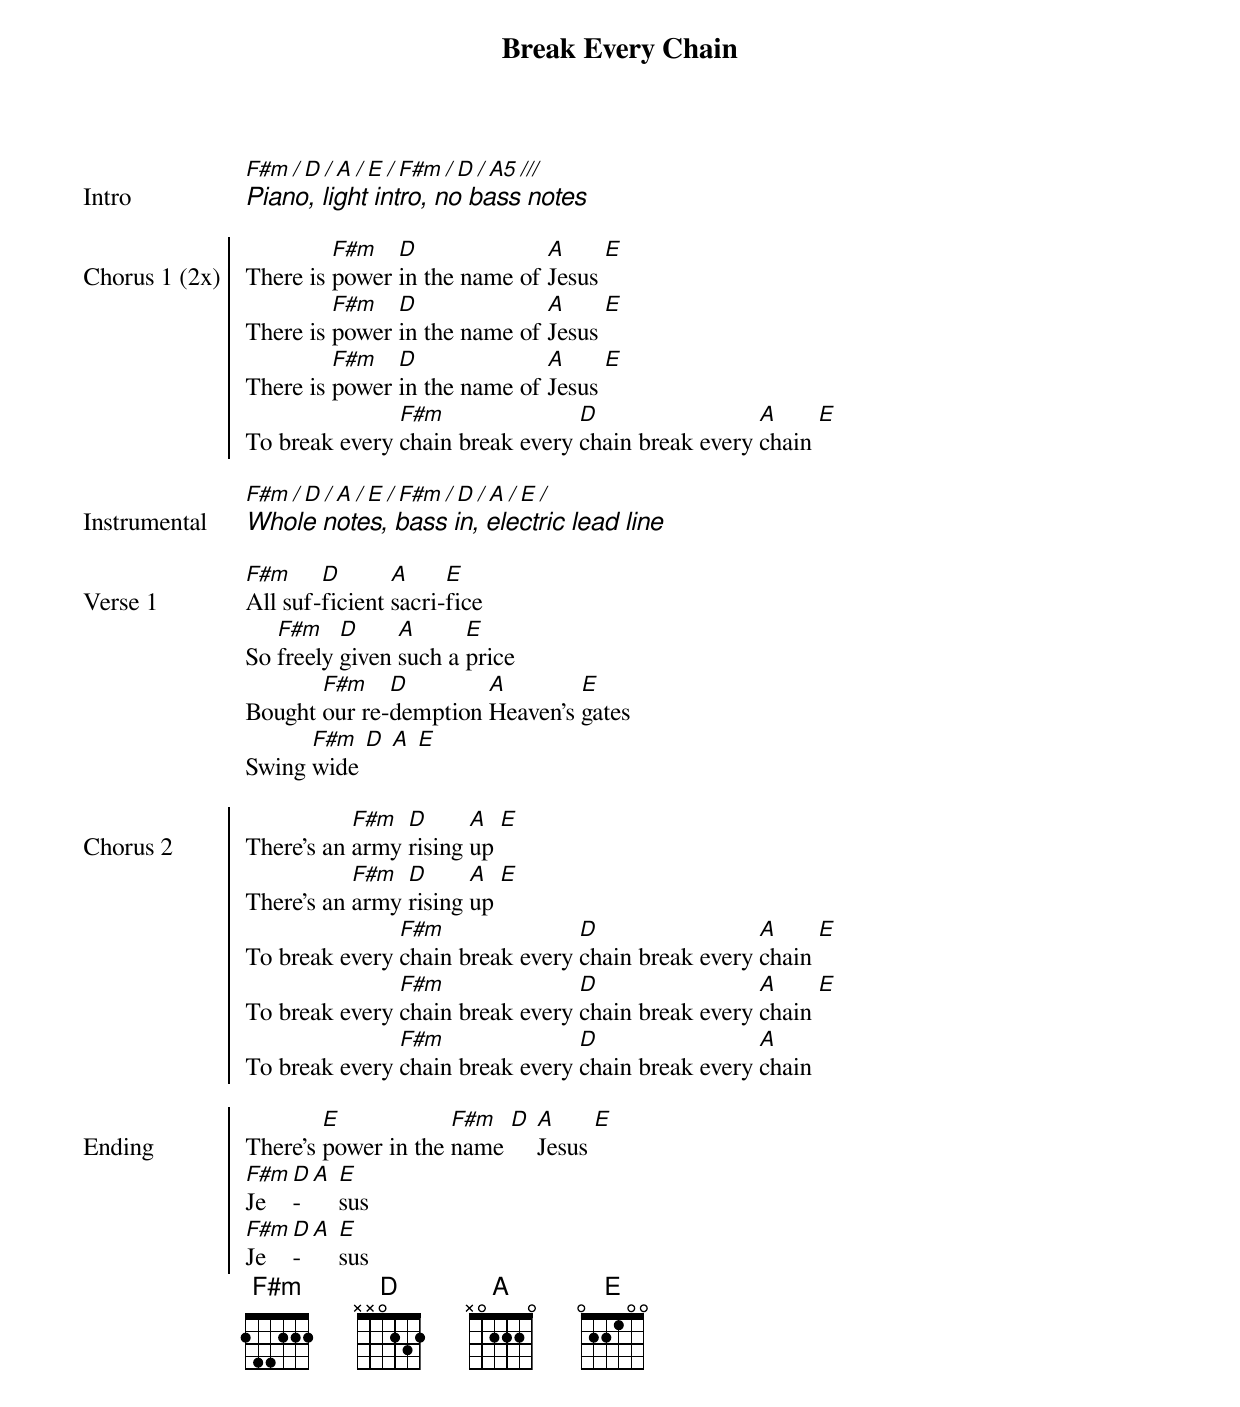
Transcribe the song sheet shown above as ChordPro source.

{title: Break Every Chain}
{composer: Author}
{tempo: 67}
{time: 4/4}
{transpose: 3}
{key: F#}

{start_of_verse: Intro}
[D#m /][B /][F# /][C# /][D#m /][B /][F#5 ///]
{ci: Piano, light intro, no bass notes}
{end_of_verse: Intro}

{soc: Chorus 1 (2x)}
There is [D#m]power [B]in the name of [F#]Jesus [C#]
There is [D#m]power [B]in the name of [F#]Jesus [C#]
There is [D#m]power [B]in the name of [F#]Jesus [C#]
To break every [D#m]chain break every [B]chain break every [F#]chain [C#]
{eoc: Chorus 1 (2x)}

{start_of_verse: Instrumental}
[D#m /][B /][F# /][C# /][D#m /][B /][F# /][C# /]
{ci: Whole notes, bass in, electric lead line}
{end_of_verse: Instrumental}

{start_of_verse: Verse 1}
[D#m]All suf-[B]ficient [F#]sacri-[C#]fice
So [D#m]freely [B]given [F#]such a [C#]price
Bought [D#m]our re-[B]demption [F#]Heaven's [C#]gates
Swing [D#m]wide [B] [F#] [C#]
{end_of_verse: Verse 1}

{soc: Chorus 2}
There's an [D#m]army [B]rising [F#]up [C#]
There's an [D#m]army [B]rising [F#]up [C#]
To break every [D#m]chain break every [B]chain break every [F#]chain [C#]
To break every [D#m]chain break every [B]chain break every [F#]chain [C#]
To break every [D#m]chain break every [B]chain break every [F#]chain
{eoc: Chorus 2}

{soc: Ending}
There's [C#]power in the [D#m]name [B] [F#]Jesus [C#]
[D#m]Je [B]- [F#] [C#]sus
[D#m]Je [B]- [F#] [C#]sus
{eoc: Ending}
